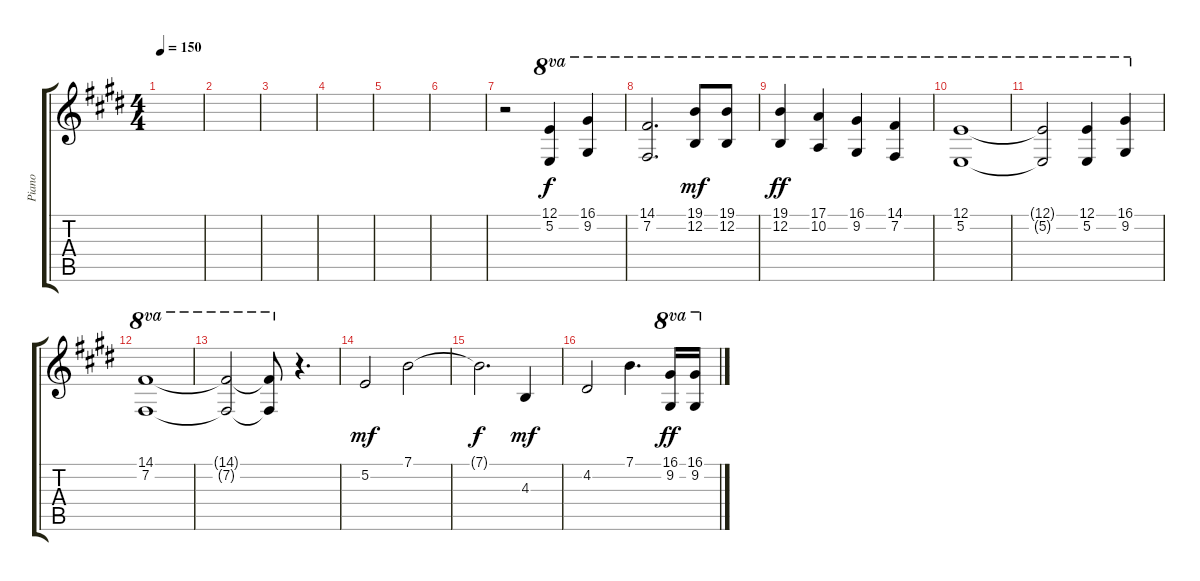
\track ("Piano" "Piano") {instrument brightacousticpiano}
\staff {score tabs}
\tuning (E4 B3 G3 D3 A2 E2) {hide}
\ts (4 4)
\tempo 150
\clef g2
\ks e
|
|
|
|
|
|
r.2 (12.1 5.2).4{ot 8va} (16.1 9.2).4{ot 8va} |
(14.1 7.2).2{d ot 8va} (19.1 12.2).8{ot 8va dy mf} (19.1 12.2).8{ot 8va} |
(19.1 12.2).4{ot 8va dy ff} (17.1 10.2).4{ot 8va} (16.1 9.2).4{ot 8va} (14.1 7.2).4{ot 8va} |
(12.1 5.2).1{ot 8va} |
(12.1{t} 5.2{t}).2{ot 8va} (12.1 5.2).4{ot 8va} (16.1 9.2).4{ot 8va} |
(14.1 7.2).1{ot 8va} |
(14.1{t} 7.2{t}).2{ot 8va} (14.1{t} 7.2{t}).8{ot 8va} r.4{d} |
5.2.2{dy mf} 7.1.2 |
7.1{t}.2{d dy f} 4.3.4{dy mf} |
4.2.2 7.1.4{d} (16.1 9.2).16{ot 8va dy ff} (16.1 9.2).16{ot 8va}
